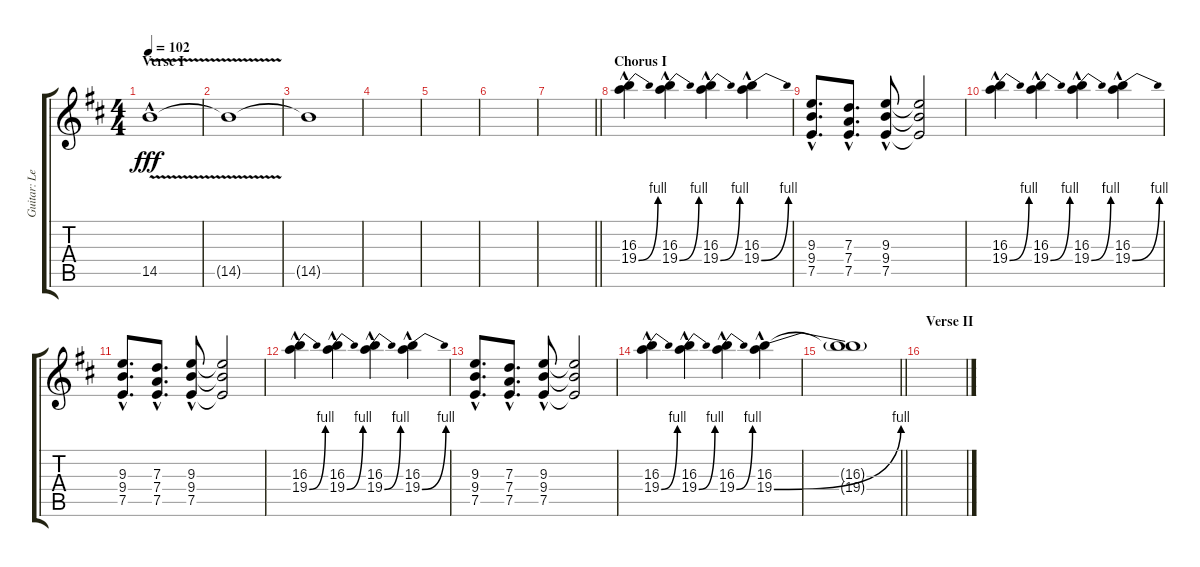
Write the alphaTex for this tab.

\track ("Guitar: Lead" "Guitar: Le") {instrument overdrivenguitar}
\staff {score tabs}
\tuning (E4 B3 G3 D3 A2 E2) {hide}
\ts (4 4)
\section ("" "Verse I")
\tempo 102
\clef g2
\ks d
14.5{v hac}.1{dy fff volume 0} |
14.5{t}.1 |
14.5{t}.1 |
|
|
|
\barLineRight lightlight
|
\section ("" "Chorus I")
(16.3{hac} 19.4{be (bend 0 0 60 4) hac}).4{volume 16} (16.3{hac} 19.4{be (bend 0 0 60 4) hac}).4 (16.3{hac} 19.4{be (bend 0 0 60 4) hac}).4 (16.3{hac} 19.4{be (bend 0 0 60 4) hac}).4 |
(9.3{hac} 9.4{hac} 7.5{hac}).8{d} (7.3{hac} 7.4{hac} 7.5{hac}).8{d} (9.3{hac} 9.4{hac} 7.5{hac}).8 (9.3{t} 9.4{t} 7.5{t}).2 |
(16.3{hac} 19.4{be (bend 0 0 60 4) hac}).4 (16.3{hac} 19.4{be (bend 0 0 60 4) hac}).4 (16.3{hac} 19.4{be (bend 0 0 60 4) hac}).4 (16.3{hac} 19.4{be (bend 0 0 60 4) hac}).4 |
(9.3{hac} 9.4{hac} 7.5{hac}).8{d} (7.3{hac} 7.4{hac} 7.5{hac}).8{d} (9.3{hac} 9.4{hac} 7.5{hac}).8 (9.3{t} 9.4{t} 7.5{t}).2 |
(16.3{hac} 19.4{be (bend 0 0 60 4) hac}).4 (16.3{hac} 19.4{be (bend 0 0 60 4) hac}).4 (16.3{hac} 19.4{be (bend 0 0 60 4) hac}).4 (16.3{hac} 19.4{be (bend 0 0 60 4) hac}).4 |
(9.3{hac} 9.4{hac} 7.5{hac}).8{d} (7.3{hac} 7.4{hac} 7.5{hac}).8{d} (9.3{hac} 9.4{hac} 7.5{hac}).8 (9.3{t} 9.4{t} 7.5{t}).2 |
(16.3{hac} 19.4{be (bend 0 0 60 4) hac}).4 (16.3{hac} 19.4{be (bend 0 0 60 4) hac}).4 (16.3{hac} 19.4{be (bend 0 0 60 4) hac}).4 (16.3{hac} 19.4{be (bend 0 0 60 4) hac}).4 |
\barLineRight lightlight
(16.3{t} 19.4{t}).1 |
\section ("" "Verse II")
